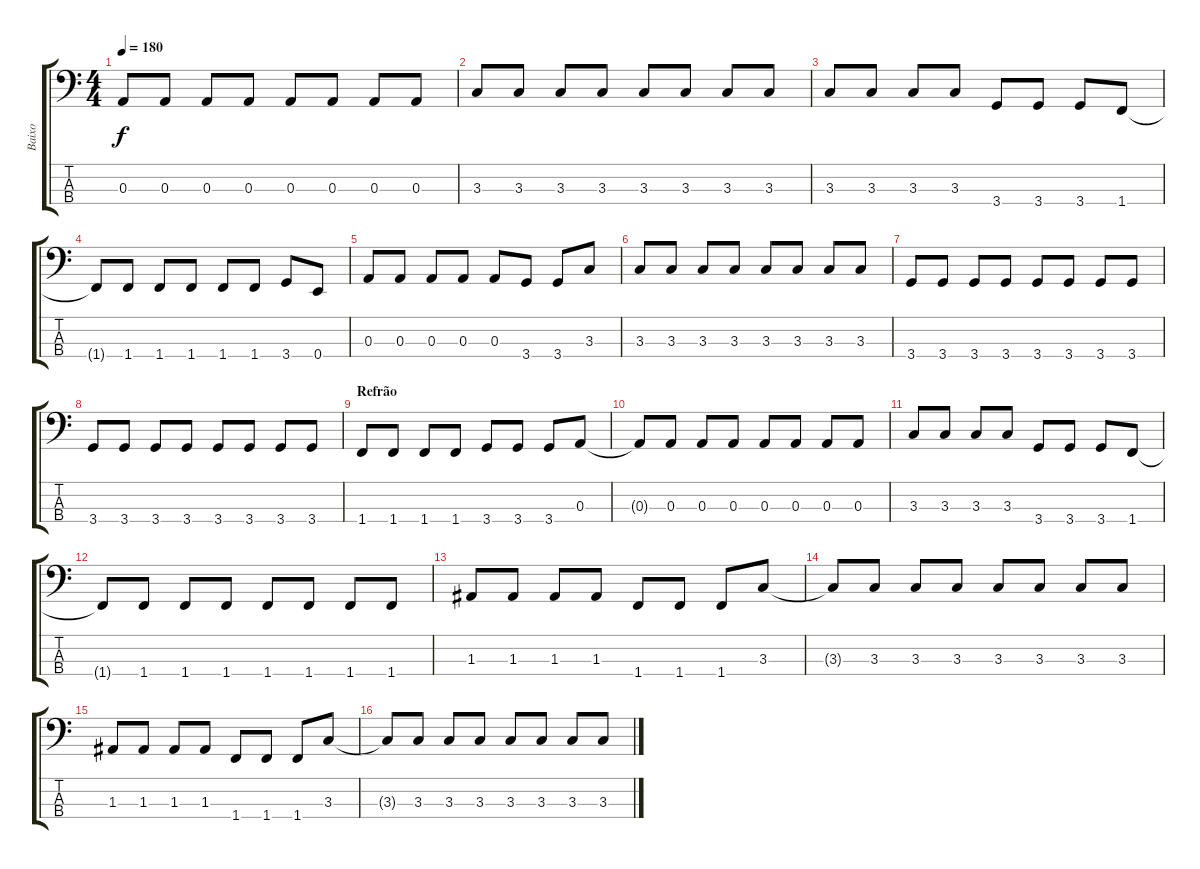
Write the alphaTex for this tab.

\track ("Baixo" "Baixo") {instrument electricbassfinger}
\staff {score tabs}
\tuning (G2 D2 A1 E1) {hide}
\ts (4 4)
\tempo 180
\clef f4
\ks c
0.3.8{dy f} 0.3.8 0.3.8 0.3.8 0.3.8 0.3.8 0.3.8 0.3.8 |
3.3.8 3.3.8 3.3.8 3.3.8 3.3.8 3.3.8 3.3.8 3.3.8 |
3.3.8 3.3.8 3.3.8 3.3.8 3.4.8 3.4.8 3.4.8 1.4.8 |
1.4{t}.8 1.4.8 1.4.8 1.4.8 1.4.8 1.4.8 3.4.8 0.4.8 |
0.3.8 0.3.8 0.3.8 0.3.8 0.3.8 3.4.8 3.4.8 3.3.8 |
3.3.8 3.3.8 3.3.8 3.3.8 3.3.8 3.3.8 3.3.8 3.3.8 |
3.4.8 3.4.8 3.4.8 3.4.8 3.4.8 3.4.8 3.4.8 3.4.8 |
3.4.8 3.4.8 3.4.8 3.4.8 3.4.8 3.4.8 3.4.8 3.4.8 |
\section ("" "Refrão")
1.4.8 1.4.8 1.4.8 1.4.8 3.4.8 3.4.8 3.4.8 0.3.8 |
0.3{t}.8 0.3.8 0.3.8 0.3.8 0.3.8 0.3.8 0.3.8 0.3.8 |
3.3.8 3.3.8 3.3.8 3.3.8 3.4.8 3.4.8 3.4.8 1.4.8 |
1.4{t}.8 1.4.8 1.4.8 1.4.8 1.4.8 1.4.8 1.4.8 1.4.8 |
1.3.8 1.3.8 1.3.8 1.3.8 1.4.8 1.4.8 1.4.8 3.3.8 |
3.3{t}.8 3.3.8 3.3.8 3.3.8 3.3.8 3.3.8 3.3.8 3.3.8 |
1.3.8 1.3.8 1.3.8 1.3.8 1.4.8 1.4.8 1.4.8 3.3.8 |
3.3{t}.8 3.3.8 3.3.8 3.3.8 3.3.8 3.3.8 3.3.8 3.3.8
